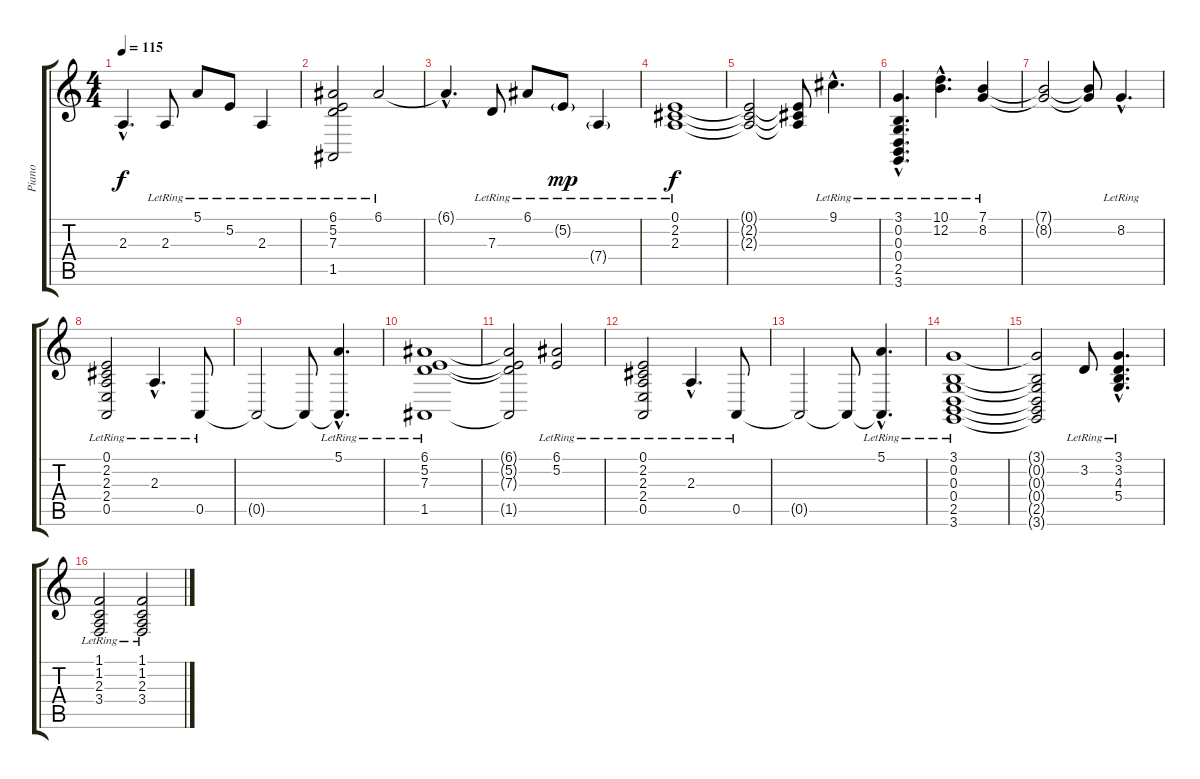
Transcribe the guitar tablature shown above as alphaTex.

\track ("Piano" "Piano") {instrument acousticgrandpiano}
\staff {score tabs}
\tuning (E4 B3 G3 D3 A2 E2) {hide}
\ts (4 4)
\tempo 115
\clef g2
\ks c
2.3{hac t}.4{d dy f} 2.3{lr}.8 5.1{lr}.8 5.2{lr}.8 2.3{lr}.4 |
(6.1 5.2{lr} 7.3{lr} 1.5{lr}).2 6.1{lr}.2 |
6.1{hac t}.4{d} 7.3{lr}.8 6.1{lr}.8 5.2{g lr}.8{dy mp} 7.4{g lr}.4 |
(0.1{lr} 2.2{lr} 2.3{lr}).1{dy f} |
(0.1{t} 2.2{t} 2.3{t}).2 (0.1{t} 2.2{t} 2.3{t}).8 9.1{hac lr}.4{d} |
(3.1{hac lr} 0.2{hac lr} 0.3{hac lr} 0.4{hac lr} 2.5{hac lr} 3.6{hac lr}).4{d} (10.1{hac lr} 12.2{hac lr}).4{d} (7.1{lr} 8.2{lr}).4 |
(7.1{t} 8.2{t}).2 (7.1{t} 8.2{t}).8 8.2{hac lr}.4{d} |
(0.1{lr} 2.2{lr} 2.3{lr} 2.4{lr} 0.5{lr}).2 2.3{hac lr}.4{d} 0.5{lr}.8 |
0.5{t}.2 0.5{t}.8 (5.1{hac lr} 0.5{hac t}).4{d} |
(6.1{lr} 5.2{lr} 7.3 1.5).1 |
(6.1{t} 5.2{t} 7.3{t} 1.5{t}).2 (6.1{lr} 5.2{lr}).2 |
(0.1{lr} 2.2{lr} 2.3{lr} 2.4{lr} 0.5{lr}).2 2.3{hac lr}.4{d} 0.5{lr}.8 |
0.5{t}.2 0.5{t}.8 (5.1{hac lr} 0.5{hac t}).4{d} |
(3.1{lr} 0.2{lr} 0.3{lr} 0.4{lr} 2.5{lr} 3.6{lr}).1 |
(3.1{t} 0.2{t} 0.3{t} 0.4{t} 2.5{t} 3.6{t}).2 3.2{lr}.8 (3.1{hac lr} 3.2{hac lr} 4.3{hac lr} 5.4{hac lr}).4{d} |
(1.1{lr} 1.2{lr} 2.3{lr} 3.4{lr}).2 (1.1{lr} 1.2{lr} 2.3{lr} 3.4{lr}).2
